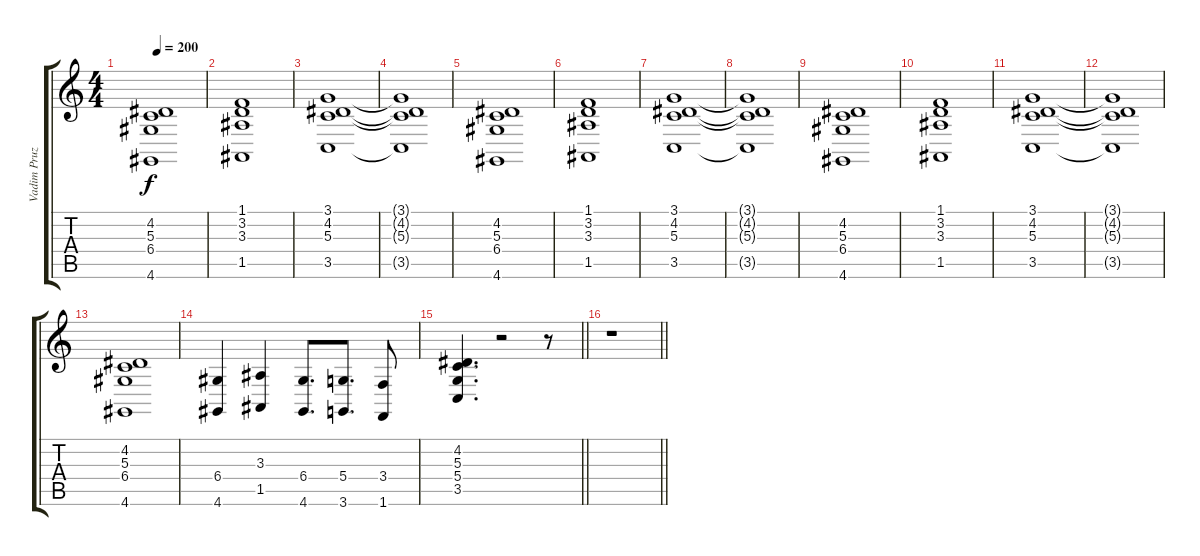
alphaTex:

\track ("Vadim Pruzhanov (Ensemble)" "Vadim Pruz") {instrument stringensemble1}
\staff {score tabs}
\tuning (E4 B3 G3 D3 A2 E2) {hide}
\ts (4 4)
\tempo 200
\clef g2
\ks aminor
(4.2 5.3 6.4 4.6).1{dy f} |
(1.1 3.2 3.3 1.5).1 |
(3.1 4.2 5.3 3.5).1 |
(3.1{t} 4.2{t} 5.3{t} 3.5{t}).1 |
(4.2 5.3 6.4 4.6).1 |
(1.1 3.2 3.3 1.5).1 |
(3.1 4.2 5.3 3.5).1 |
(3.1{t} 4.2{t} 5.3{t} 3.5{t}).1 |
(4.2 5.3 6.4 4.6).1 |
(1.1 3.2 3.3 1.5).1 |
(3.1 4.2 5.3 3.5).1 |
(3.1{t} 4.2{t} 5.3{t} 3.5{t}).1 |
(4.2 5.3 6.4 4.6).1 |
(6.4 4.6).4 (3.3 1.5).4 (6.4 4.6).8{d} (5.4 3.6).8{d} (3.4 1.6).8 |
\barLineRight lightlight
(4.2 5.3 5.4 3.5).4{d} r.2 r.8 |
\barLineRight lightlight
r.1
